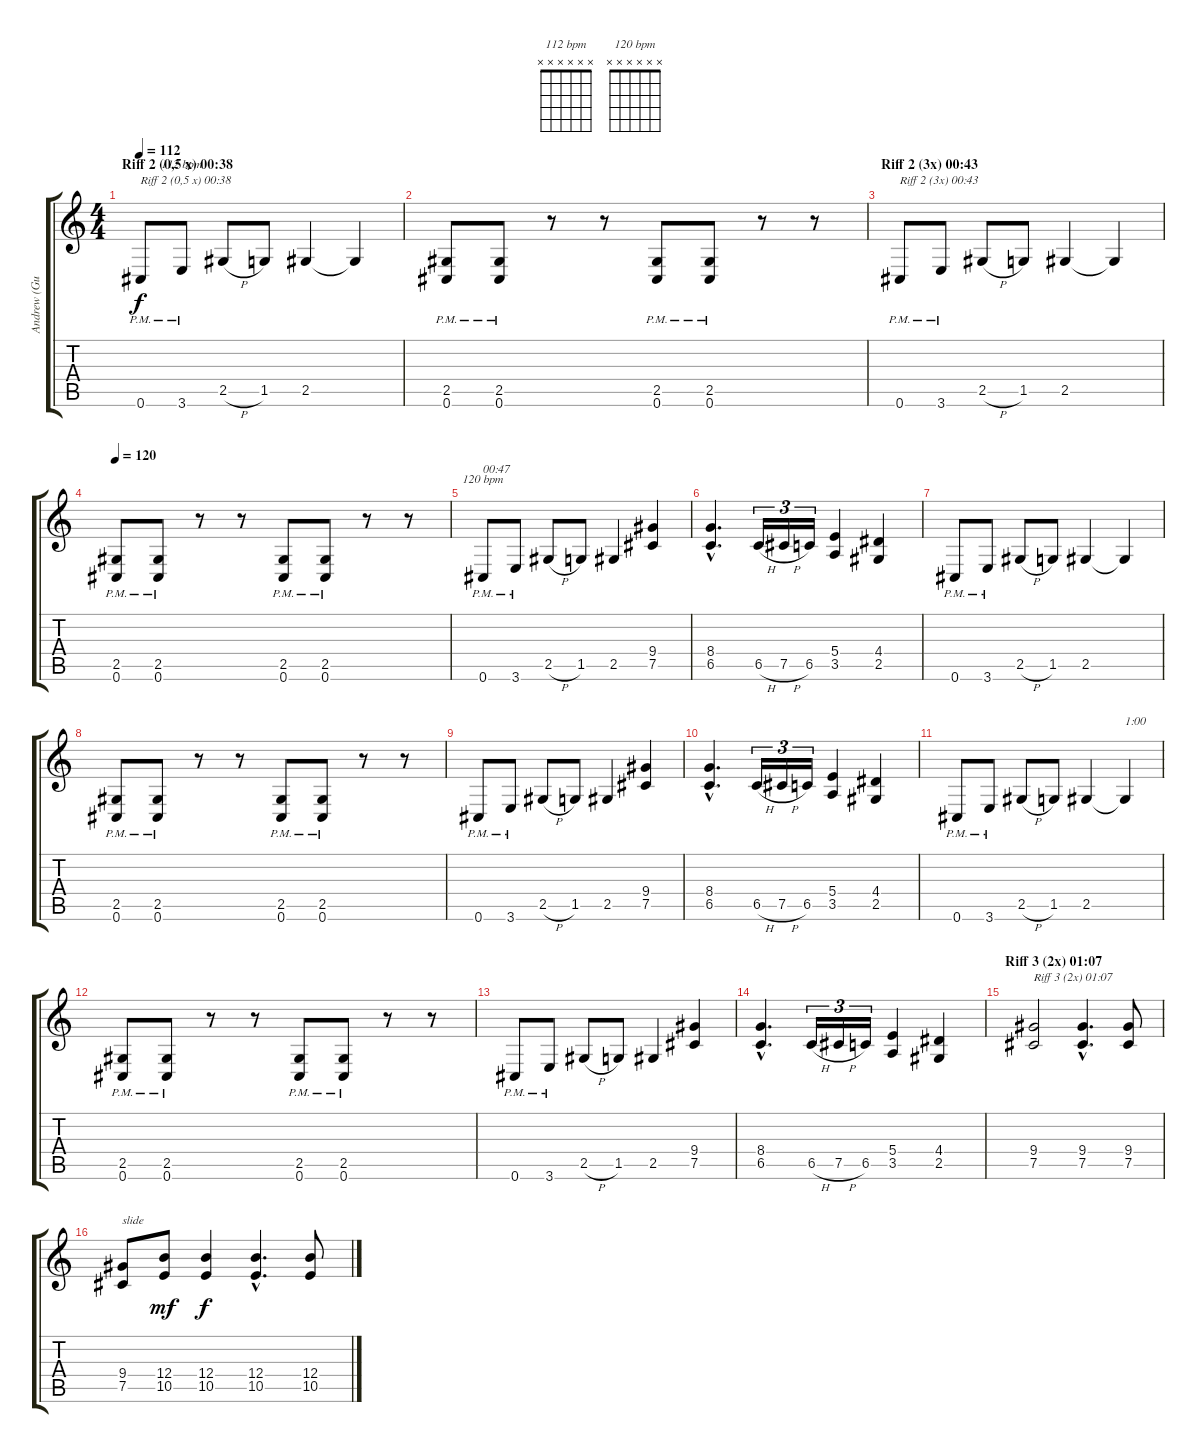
\track ("Andrew (Guitar left) tuned to C#" "Andrew (Gu") {instrument distortionguitar}
\staff {score tabs}
\tuning (Db4 Ab3 E3 B2 Gb2 Db2) {hide}
\chord ("112 bpm" x x x x x x)
\chord ("120 bpm" x x x x x x)
\ts (4 4)
\section ("" "Riff 2 (0,5 x) 00:38")
\tempo 112
\clef g2
\ks c
0.6{pm}.8{txt "Riff 2 (0,5 x) 00:38" dy f} 3.6{pm}.8{ch "112 bpm"} 2.5{h}.8 1.5.8 2.5.4 2.5{t}.4 |
(2.5{pm} 0.6{pm}).8 (2.5{pm} 0.6{pm}).8 r.8 r.8 (2.5{pm} 0.6{pm}).8 (2.5{pm} 0.6{pm}).8 r.8 r.8 |
\section ("" "Riff 2 (3x) 00:43")
0.6{pm}.8{txt "Riff 2 (3x) 00:43"} 3.6{pm}.8 2.5{h}.8 1.5.8 2.5.4 2.5{t}.4 |
\tempo 120
(2.5{pm} 0.6{pm}).8 (2.5{pm} 0.6{pm}).8 r.8 r.8 (2.5{pm} 0.6{pm}).8 (2.5{pm} 0.6{pm}).8 r.8 r.8 |
0.6{pm}.8{ch "120 bpm" txt "00:47"} 3.6{pm}.8 2.5{h}.8 1.5.8 2.5.4 (9.4 7.5).4 |
(8.4{hac} 6.5{hac}).4{d} 6.5{h}.16{tu (3 2)} 7.5{h}.16{tu (3 2)} 6.5.16{tu (3 2)} (5.4 3.5).4 (4.4 2.5).4 |
0.6{pm}.8 3.6{pm}.8 2.5{h}.8 1.5.8 2.5.4 2.5{t}.4 |
(2.5{pm} 0.6{pm}).8 (2.5{pm} 0.6{pm}).8 r.8 r.8 (2.5{pm} 0.6{pm}).8 (2.5{pm} 0.6{pm}).8 r.8 r.8 |
0.6{pm}.8 3.6{pm}.8 2.5{h}.8 1.5.8 2.5.4 (9.4 7.5).4 |
(8.4{hac} 6.5{hac}).4{d} 6.5{h}.16{tu (3 2)} 7.5{h}.16{tu (3 2)} 6.5.16{tu (3 2)} (5.4 3.5).4 (4.4 2.5).4 |
0.6{pm}.8 3.6{pm}.8 2.5{h}.8 1.5.8 2.5.4 2.5{t}.4{txt "1:00"} |
(2.5{pm} 0.6{pm}).8 (2.5{pm} 0.6{pm}).8 r.8 r.8 (2.5{pm} 0.6{pm}).8 (2.5{pm} 0.6{pm}).8 r.8 r.8 |
0.6{pm}.8 3.6{pm}.8 2.5{h}.8 1.5.8 2.5.4 (9.4 7.5).4 |
(8.4{hac} 6.5{hac}).4{d} 6.5{h}.16{tu (3 2)} 7.5{h}.16{tu (3 2)} 6.5.16{tu (3 2)} (5.4 3.5).4 (4.4 2.5).4 |
\section ("" "Riff 3 (2x) 01:07")
(9.4 7.5).2{txt "Riff 3 (2x) 01:07"} (9.4{hac} 7.5{hac}).4{d} (9.4 7.5).8 |
(9.4 7.5).8{txt "slide"} (12.4 10.5).8{dy mf} (12.4 10.5).4{dy f} (12.4{hac} 10.5{hac}).4{d} (12.4 10.5).8
